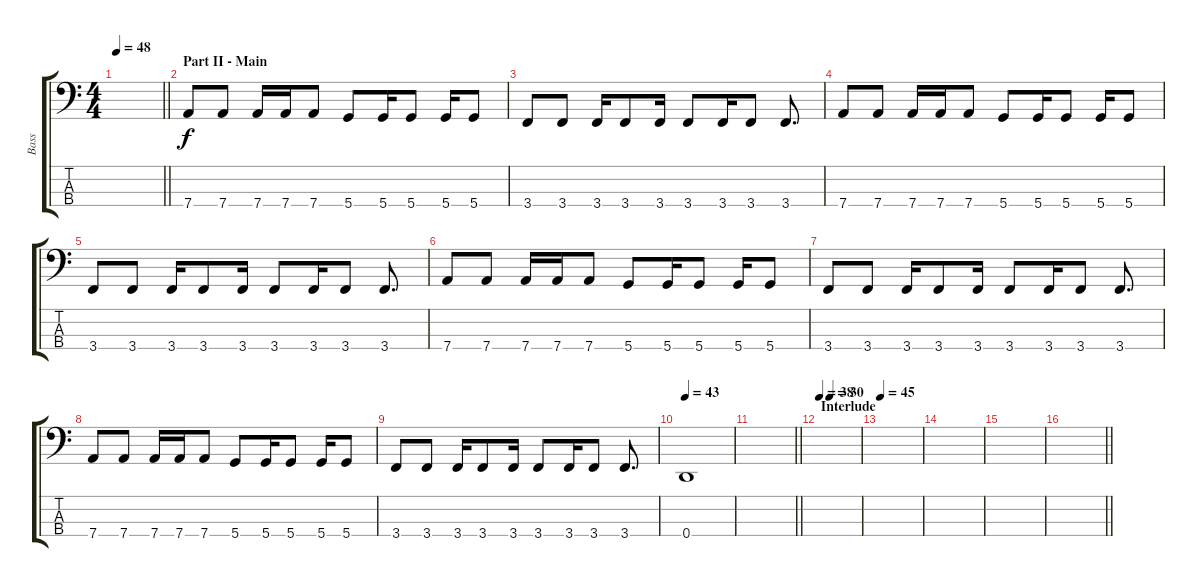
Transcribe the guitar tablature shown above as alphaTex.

\track ("Bass" "Bass") {instrument fretlessbass}
\staff {score tabs}
\tuning (G2 D2 A1 D1) {hide}
\ts (4 4)
\tempo 48
\clef f4
\barLineRight lightlight
\ks c
|
\section ("" "Part II - Main")
7.4.8 7.4.8 7.4.16 7.4.16 7.4.8 5.4.8 5.4.16 5.4.8 5.4.16 5.4.8 |
3.4.8 3.4.8 3.4.16 3.4.8 3.4.16 3.4.8 3.4.16 3.4.8 3.4.8{d} |
7.4.8 7.4.8 7.4.16 7.4.16 7.4.8 5.4.8 5.4.16 5.4.8 5.4.16 5.4.8 |
3.4.8 3.4.8 3.4.16 3.4.8 3.4.16 3.4.8 3.4.16 3.4.8 3.4.8{d} |
7.4.8 7.4.8 7.4.16 7.4.16 7.4.8 5.4.8 5.4.16 5.4.8 5.4.16 5.4.8 |
3.4.8 3.4.8 3.4.16 3.4.8 3.4.16 3.4.8 3.4.16 3.4.8 3.4.8{d} |
7.4.8 7.4.8 7.4.16 7.4.16 7.4.8 5.4.8 5.4.16 5.4.8 5.4.16 5.4.8 |
3.4.8 3.4.8 3.4.16 3.4.8 3.4.16 3.4.8 3.4.16 3.4.8 3.4.8{d} |
\tempo 43
0.4.1 |
\barLineRight lightlight
|
\section ("" "Interlude")
\tempo 38
\tempo (30 0.25)
|
\tempo 45
|
|
|
\barLineRight lightlight
